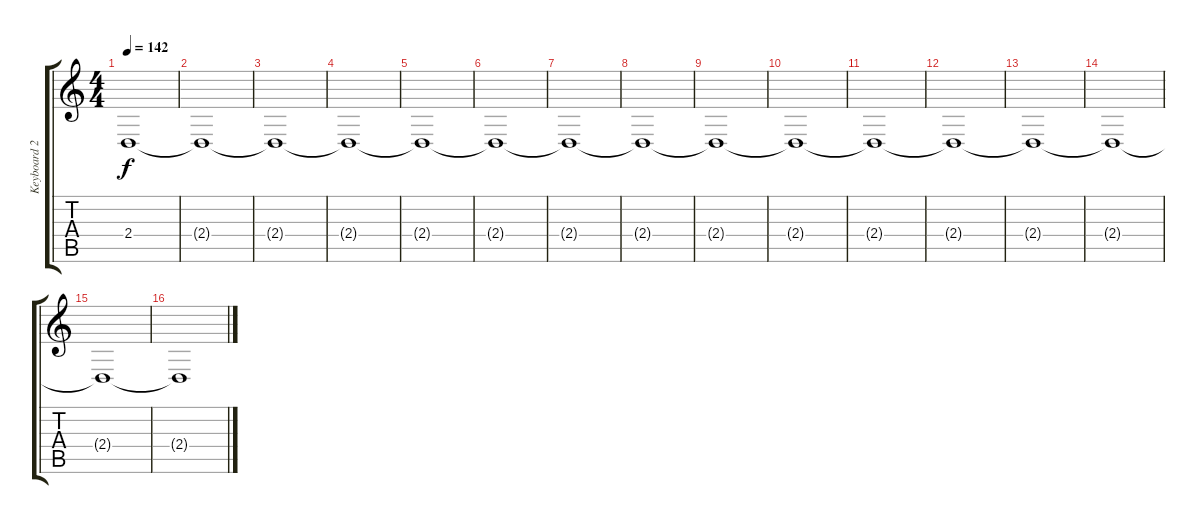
\track ("Keyboard 2" "Keyboard 2") {instrument pad2warm}
\staff {score tabs}
\tuning (D4 A3 F3 C3 G2 D2) {hide}
\ts (4 4)
\tempo 142
\clef g2
\ks c
2.4.1{dy f volume 6 instrument pad2warm} |
2.4{t}.1 |
2.4{t}.1 |
2.4{t}.1{volume 8} |
2.4{t}.1 |
2.4{t}.1 |
2.4{t}.1 |
2.4{t}.1 |
2.4{t}.1 |
2.4{t}.1 |
2.4{t}.1 |
2.4{t}.1 |
2.4{t}.1 |
2.4{t}.1 |
2.4{t}.1 |
2.4{t}.1
